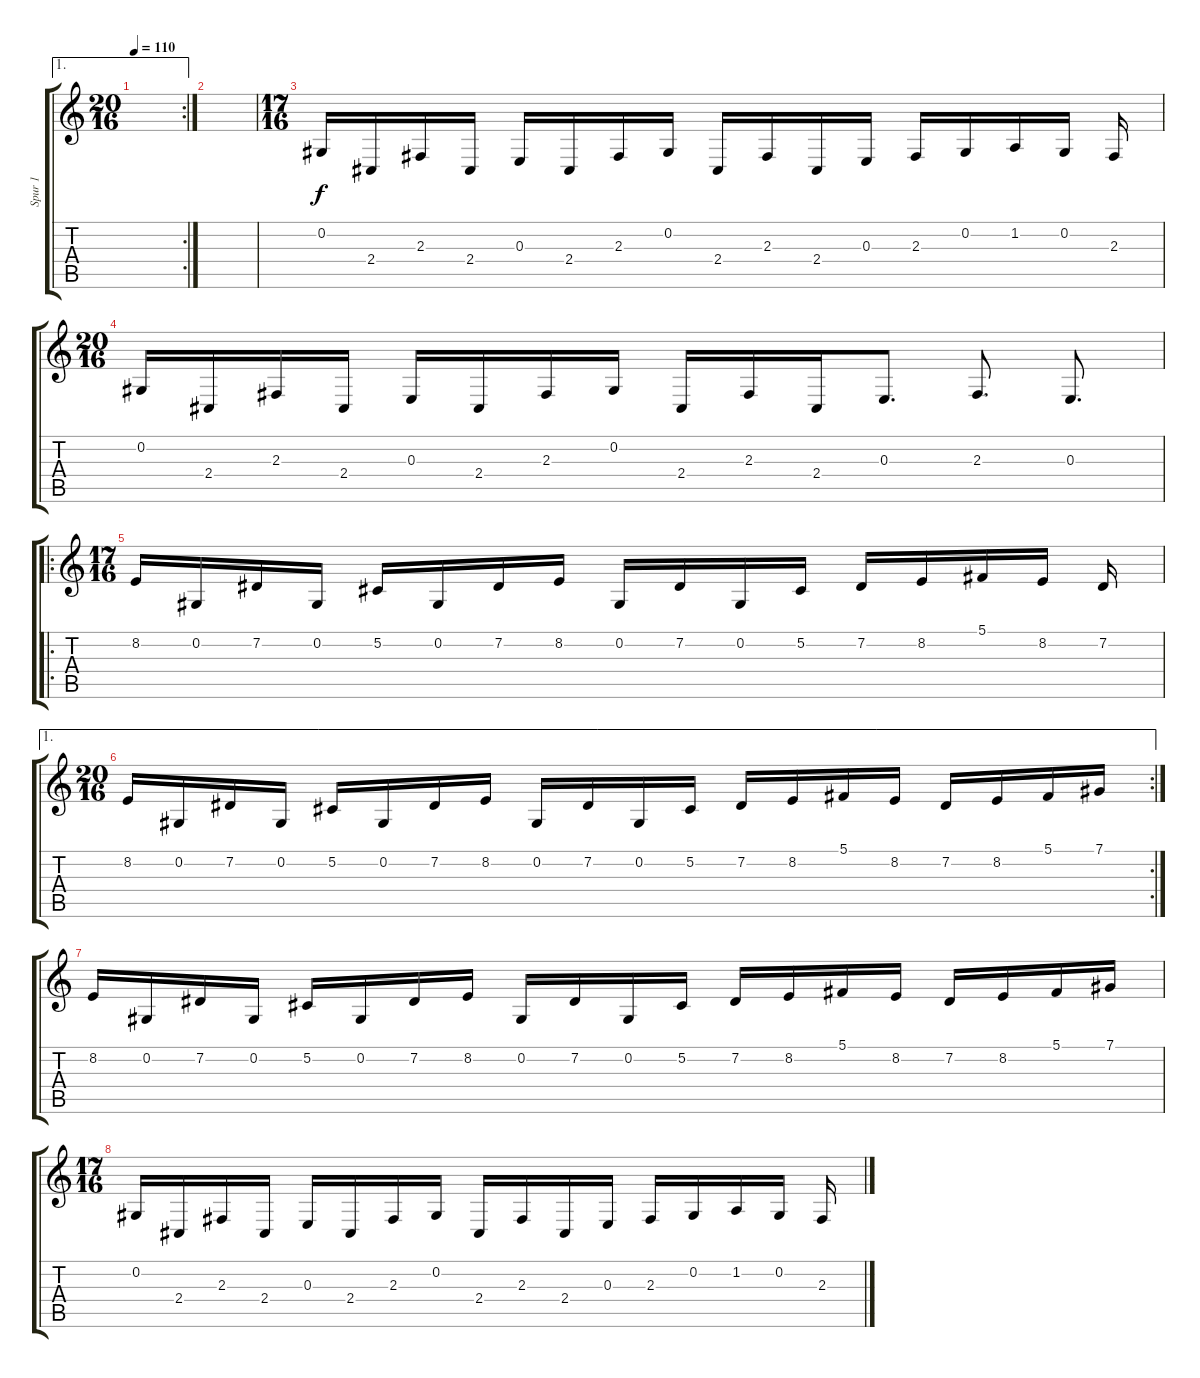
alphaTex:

\track ("Spur 1" "Spur 1") {instrument stringensemble1}
\staff {score tabs}
\tuning (Db4 Ab3 E3 B2 Gb2 Db2) {hide}
\ae 1
\rc 2
\ts (20 16)
\tempo 110
\clef g2
\ks c
|
|
\ts (17 16)
0.2.16 2.4.16 2.3.16 2.4.16 0.3.16 2.4.16 2.3.16 0.2.16 2.4.16 2.3.16 2.4.16 0.3.16 2.3.16 0.2.16 1.2.16 0.2.16 2.3.16 |
\ts (20 16)
0.2.16 2.4.16 2.3.16 2.4.16 0.3.16 2.4.16 2.3.16 0.2.16 2.4.16 2.3.16 2.4.16 0.3.8{d} 2.3.8{d} 0.3.8{d} |
\ro
\ts (17 16)
8.2.16 0.2.16 7.2.16 0.2.16 5.2.16 0.2.16 7.2.16 8.2.16 0.2.16 7.2.16 0.2.16 5.2.16 7.2.16 8.2.16 5.1.16 8.2.16 7.2.16 |
\ae 1
\rc 2
\ts (20 16)
8.2.16 0.2.16 7.2.16 0.2.16 5.2.16 0.2.16 7.2.16 8.2.16 0.2.16 7.2.16 0.2.16 5.2.16 7.2.16 8.2.16 5.1.16 8.2.16 7.2.16 8.2.16 5.1.16 7.1.16 |
8.2.16 0.2.16 7.2.16 0.2.16 5.2.16 0.2.16 7.2.16 8.2.16 0.2.16 7.2.16 0.2.16 5.2.16 7.2.16 8.2.16 5.1.16 8.2.16 7.2.16 8.2.16 5.1.16 7.1.16 |
\ts (17 16)
0.2.16 2.4.16 2.3.16 2.4.16 0.3.16 2.4.16 2.3.16 0.2.16 2.4.16 2.3.16 2.4.16 0.3.16 2.3.16 0.2.16 1.2.16 0.2.16 2.3.16
